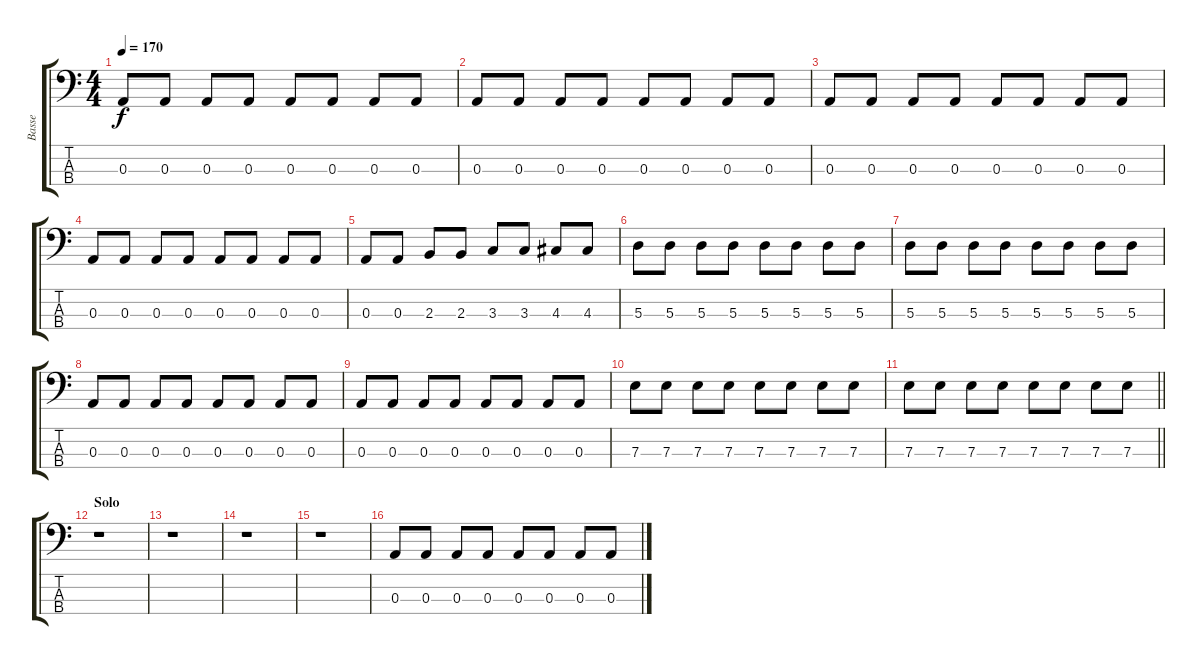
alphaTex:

\track ("Basse" "Basse") {instrument electricbassfinger}
\staff {score tabs}
\tuning (G2 D2 A1 E1) {hide}
\ts (4 4)
\tempo 170
\clef f4
\ks c
0.3.8{dy f} 0.3.8 0.3.8 0.3.8 0.3.8 0.3.8 0.3.8 0.3.8 |
0.3.8 0.3.8 0.3.8 0.3.8 0.3.8 0.3.8 0.3.8 0.3.8 |
0.3.8 0.3.8 0.3.8 0.3.8 0.3.8 0.3.8 0.3.8 0.3.8 |
0.3.8 0.3.8 0.3.8 0.3.8 0.3.8 0.3.8 0.3.8 0.3.8 |
0.3.8 0.3.8 2.3.8 2.3.8 3.3.8 3.3.8 4.3.8 4.3.8 |
5.3.8 5.3.8 5.3.8 5.3.8 5.3.8 5.3.8 5.3.8 5.3.8 |
5.3.8 5.3.8 5.3.8 5.3.8 5.3.8 5.3.8 5.3.8 5.3.8 |
0.3.8 0.3.8 0.3.8 0.3.8 0.3.8 0.3.8 0.3.8 0.3.8 |
0.3.8 0.3.8 0.3.8 0.3.8 0.3.8 0.3.8 0.3.8 0.3.8 |
7.3.8 7.3.8 7.3.8 7.3.8 7.3.8 7.3.8 7.3.8 7.3.8 |
\barLineRight lightlight
7.3.8 7.3.8 7.3.8 7.3.8 7.3.8 7.3.8 7.3.8 7.3.8 |
\section ("" "Solo")
r.1 |
r.1 |
r.1 |
r.1 |
0.3.8 0.3.8 0.3.8 0.3.8 0.3.8 0.3.8 0.3.8 0.3.8
